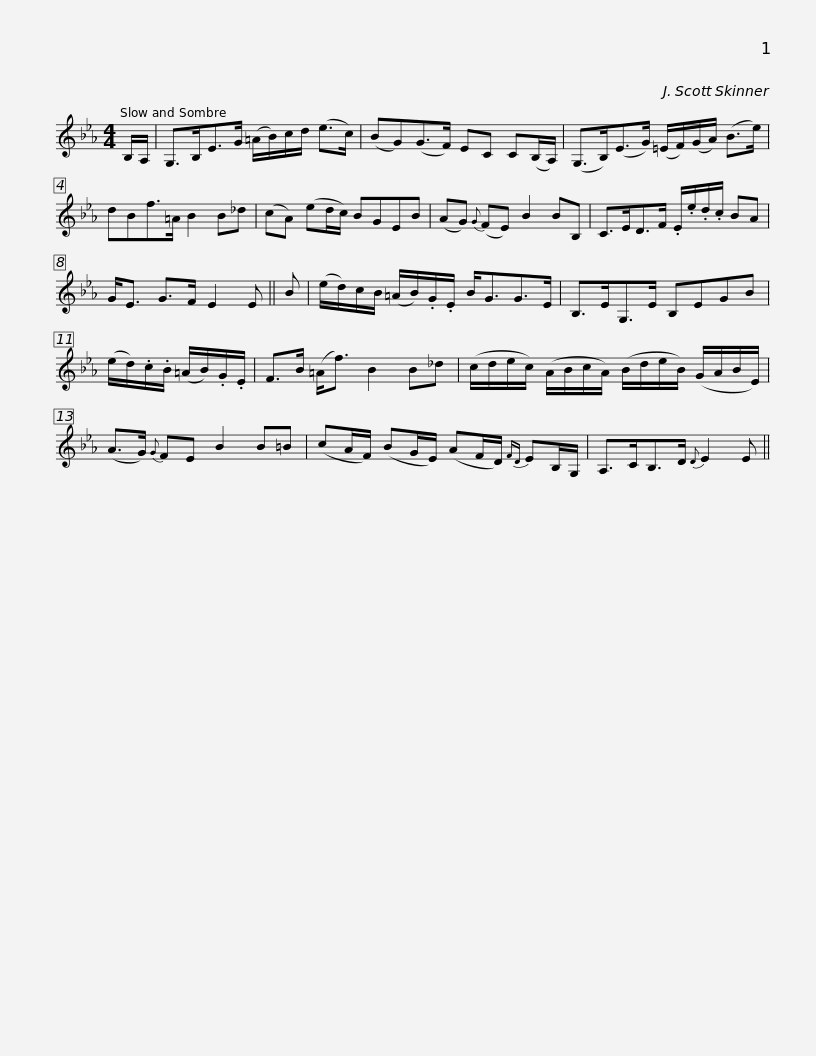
X:1
L:1/8
M:4/4
I:linebreak $
K:Eb
V:1 treble
V:1
 B,/A,/ | G,>B,E>G (=A/B/)c/d/ (e>c) | (BG)(G>F) EC C(B,/A,/) | (G,>B,)(E>G) (=E/F/)(G/A/) (B>e) |$ dBf>=A B2 B_d | %5
 (cA) (ed/c/) BGEB | (AG){G} (FE) B2 BB, | C>ED>F .E/.e/.d/.c/ BA | G<E G>F E2 E ||$ B | %10
 (e/d/)c/B/ (=A/B/).G/.E/ B<GG>E | B,>EG,>E B,EGB | (e/d/).c/.B/ (=A/B/).G/.E/ | F>B (=A<f) B2 B_d |$ (c/d/e/c/) (A/B/c/A/) (B/d/e/B/) (G/A/B/E/) | %15
 (A>G){G} FE B2 B=B | (cA/F/) (BG/E/) (AF/D/){FD} EB,/G,/ |$ A,>CB,>D{D} E2 E || %18
